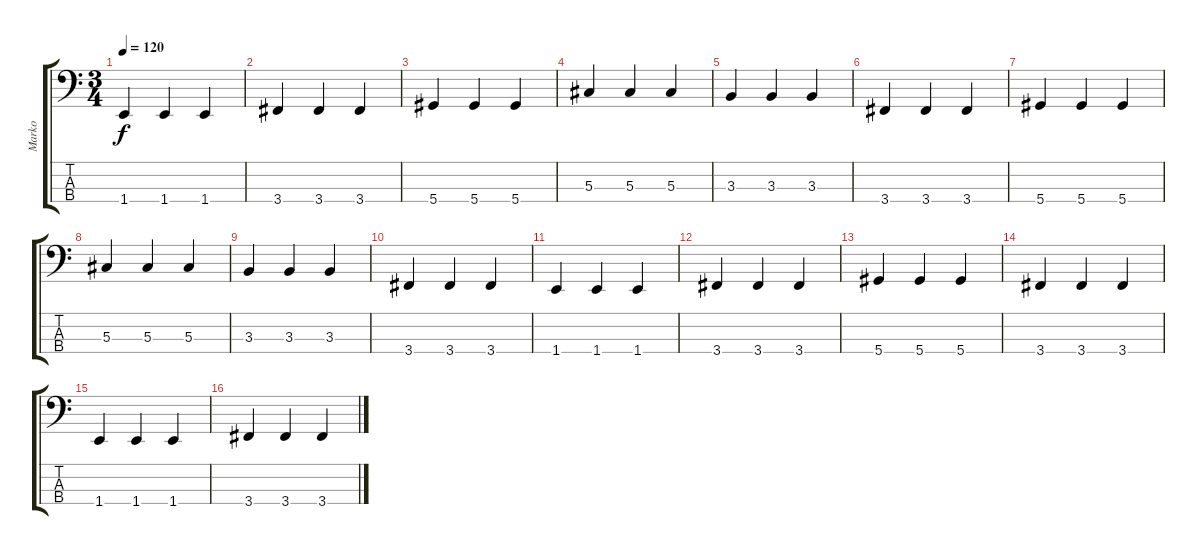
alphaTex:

\track ("Marko" "Marko") {instrument electricbasspick}
\staff {score tabs}
\tuning (Gb2 Db2 Ab1 Eb1) {hide}
\ts (3 4)
\tempo 120
\clef f4
\ks c
1.4.4{dy f} 1.4.4 1.4.4 |
3.4.4 3.4.4 3.4.4 |
5.4.4 5.4.4 5.4.4 |
5.3.4 5.3.4 5.3.4 |
3.3.4 3.3.4 3.3.4 |
3.4.4 3.4.4 3.4.4 |
5.4.4 5.4.4 5.4.4 |
5.3.4 5.3.4 5.3.4 |
3.3.4 3.3.4 3.3.4 |
3.4.4 3.4.4 3.4.4 |
1.4.4 1.4.4 1.4.4 |
3.4.4 3.4.4 3.4.4 |
5.4.4 5.4.4 5.4.4 |
3.4.4 3.4.4 3.4.4 |
1.4.4 1.4.4 1.4.4 |
3.4.4 3.4.4 3.4.4
